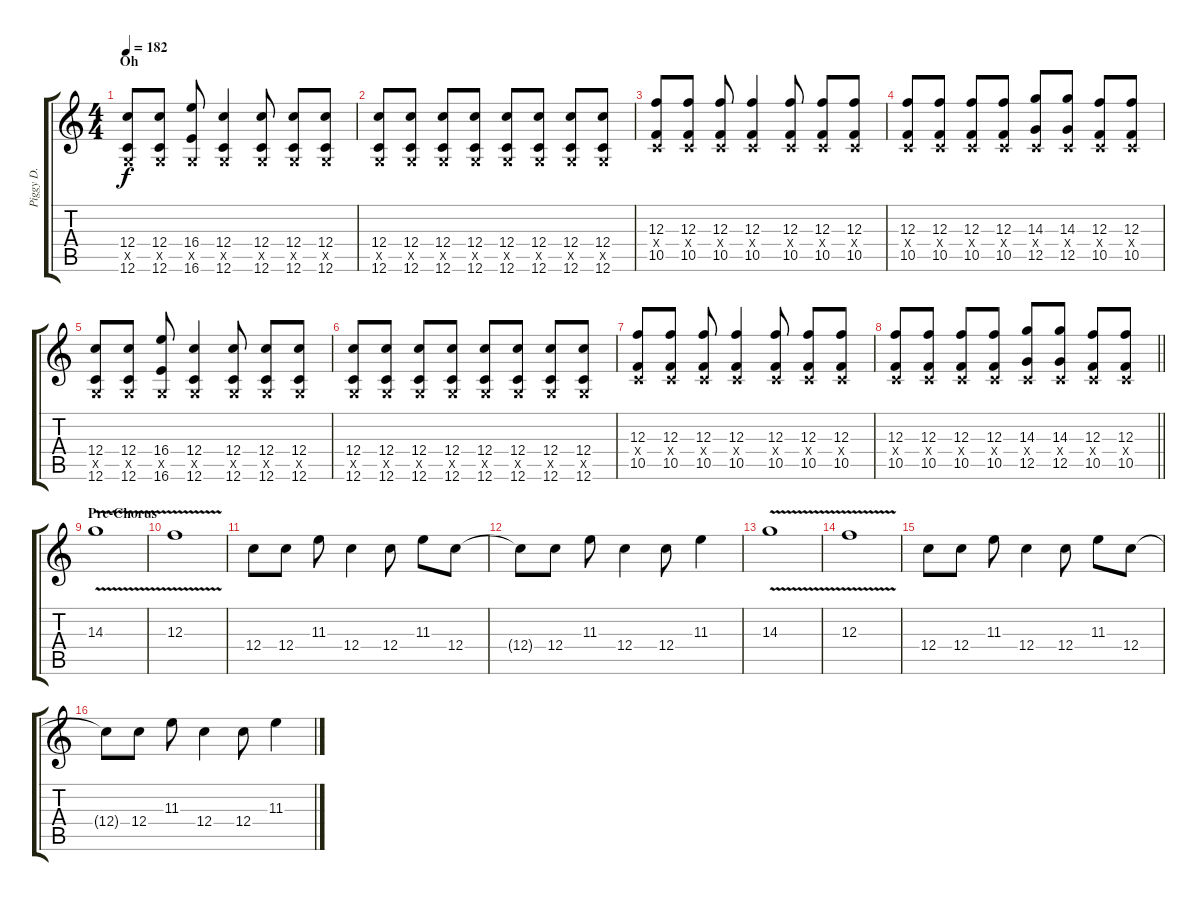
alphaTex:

\track ("Piggy D." "Piggy D.") {instrument distortionguitar}
\staff {score tabs}
\tuning (D4 A3 F3 C3 G2 C2) {hide}
\ts (4 4)
\section ("" "Oh")
\tempo 182
\clef g2
\ks c
(12.4 0.5{x} 12.6).8{dy f} (12.4 0.5{x} 12.6).8 (16.4 0.5{x} 16.6).8 (12.4 0.5{x} 12.6).4 (12.4 0.5{x} 12.6).8 (12.4 0.5{x} 12.6).8 (12.4 0.5{x} 12.6).8 |
(12.4 0.5{x} 12.6).8 (12.4 0.5{x} 12.6).8 (12.4 0.5{x} 12.6).8 (12.4 0.5{x} 12.6).8 (12.4 0.5{x} 12.6).8 (12.4 0.5{x} 12.6).8 (12.4 0.5{x} 12.6).8 (12.4 0.5{x} 12.6).8 |
(12.3 0.4{x} 10.5).8 (12.3 0.4{x} 10.5).8 (12.3 0.4{x} 10.5).8 (12.3 0.4{x} 10.5).4 (12.3 0.4{x} 10.5).8 (12.3 0.4{x} 10.5).8 (12.3 0.4{x} 10.5).8 |
(12.3 0.4{x} 10.5).8 (12.3 0.4{x} 10.5).8 (12.3 0.4{x} 10.5).8 (12.3 0.4{x} 10.5).8 (14.3 0.4{x} 12.5).8 (14.3 0.4{x} 12.5).8 (12.3 0.4{x} 10.5).8 (12.3 0.4{x} 10.5).8 |
(12.4 0.5{x} 12.6).8 (12.4 0.5{x} 12.6).8 (16.4 0.5{x} 16.6).8 (12.4 0.5{x} 12.6).4 (12.4 0.5{x} 12.6).8 (12.4 0.5{x} 12.6).8 (12.4 0.5{x} 12.6).8 |
(12.4 0.5{x} 12.6).8 (12.4 0.5{x} 12.6).8 (12.4 0.5{x} 12.6).8 (12.4 0.5{x} 12.6).8 (12.4 0.5{x} 12.6).8 (12.4 0.5{x} 12.6).8 (12.4 0.5{x} 12.6).8 (12.4 0.5{x} 12.6).8 |
(12.3 0.4{x} 10.5).8 (12.3 0.4{x} 10.5).8 (12.3 0.4{x} 10.5).8 (12.3 0.4{x} 10.5).4 (12.3 0.4{x} 10.5).8 (12.3 0.4{x} 10.5).8 (12.3 0.4{x} 10.5).8 |
\barLineRight lightlight
(12.3 0.4{x} 10.5).8 (12.3 0.4{x} 10.5).8 (12.3 0.4{x} 10.5).8 (12.3 0.4{x} 10.5).8 (14.3 0.4{x} 12.5).8 (14.3 0.4{x} 12.5).8 (12.3 0.4{x} 10.5).8 (12.3 0.4{x} 10.5).8 |
\section ("" "Pre-Chorus")
14.3{v}.1 |
12.3{v}.1 |
12.4.8 12.4.8 11.3.8 12.4.4 12.4.8 11.3.8 12.4.8 |
12.4{t}.8 12.4.8 11.3.8 12.4.4 12.4.8 11.3.4 |
14.3{v}.1 |
12.3{v}.1 |
12.4.8 12.4.8 11.3.8 12.4.4 12.4.8 11.3.8 12.4.8 |
12.4{t}.8 12.4.8 11.3.8 12.4.4 12.4.8 11.3.4
